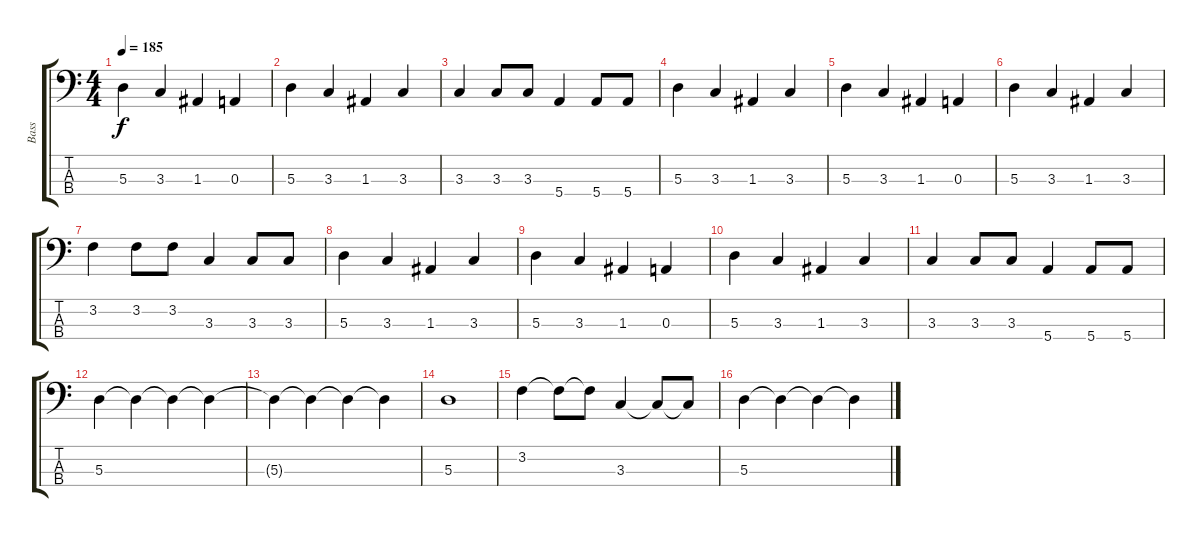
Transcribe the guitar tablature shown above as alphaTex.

\track ("Bass" "Bass") {instrument electricbassfinger}
\staff {score tabs}
\tuning (G2 D2 A1 E1) {hide}
\ts (4 4)
\tempo 185
\clef f4
\ks c
5.3.4{dy f} 3.3.4 1.3.4 0.3.4 |
5.3.4 3.3.4 1.3.4 3.3.4 |
3.3.4 3.3.8 3.3.8 5.4.4 5.4.8 5.4.8 |
5.3.4 3.3.4 1.3.4 3.3.4 |
5.3.4 3.3.4 1.3.4 0.3.4 |
5.3.4 3.3.4 1.3.4 3.3.4 |
3.2.4 3.2.8 3.2.8 3.3.4 3.3.8 3.3.8 |
5.3.4 3.3.4 1.3.4 3.3.4 |
5.3.4 3.3.4 1.3.4 0.3.4 |
5.3.4 3.3.4 1.3.4 3.3.4 |
3.3.4 3.3.8 3.3.8 5.4.4 5.4.8 5.4.8 |
5.3.4 5.3{t}.4 5.3{t}.4 5.3{t}.4 |
5.3{t}.4 5.3{t}.4 5.3{t}.4 5.3{t}.4 |
5.3.1 |
3.2.4 3.2{t}.8 3.2{t}.8 3.3.4 3.3{t}.8 3.3{t}.8 |
5.3.4 5.3{t}.4 5.3{t}.4 5.3{t}.4
